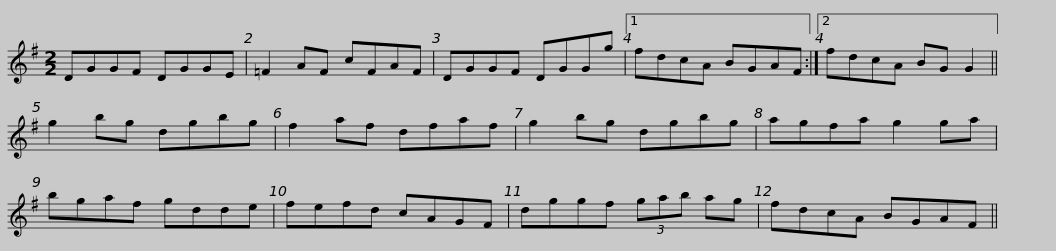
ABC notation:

X:1
L:1/8
M:2/2
I:linebreak $
K:G
V:1 treble
V:1
 DGGF DGGE | =F2 AF cFAF | DGGF DGGg |1 fdcA BGAF :|2 fdcA BG G2 ||$ %5
 g2 bg dgbg | f2 af dfaf | g2 bg dgbg | agfa g2 ga | bgaf gdde |$ %10
 fefd cAGF | dggf (3gab ag | fdcA BGAF || %13
